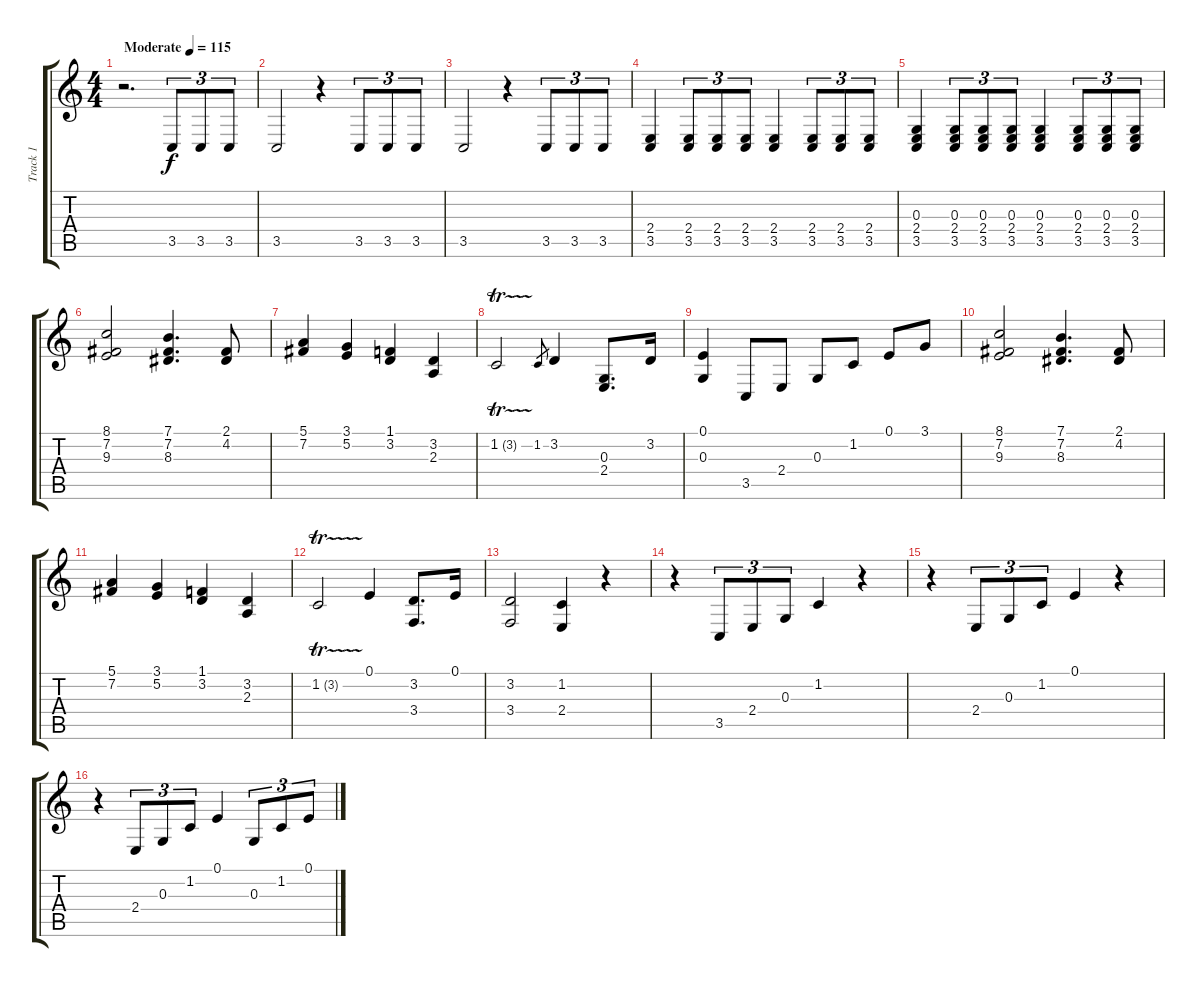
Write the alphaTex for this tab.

\track ("Track 1" "Track 1") {instrument churchorgan}
\staff {score tabs}
\tuning (E4 B3 G3 D3 A2 E2) {hide}
\ts (4 4)
\tempo (115 "Moderate")
\clef g2
\ks c
r.2{d dy f instrument churchorgan} 3.5.8{tu (3 2)} 3.5.8{tu (3 2)} 3.5.8{tu (3 2)} |
3.5.2 r.4 3.5.8{tu (3 2)} 3.5.8{tu (3 2)} 3.5.8{tu (3 2)} |
3.5.2 r.4 3.5.8{tu (3 2)} 3.5.8{tu (3 2)} 3.5.8{tu (3 2)} |
(2.4 3.5).4 (2.4 3.5).8{tu (3 2)} (2.4 3.5).8{tu (3 2)} (2.4 3.5).8{tu (3 2)} (2.4 3.5).4 (2.4 3.5).8{tu (3 2)} (2.4 3.5).8{tu (3 2)} (2.4 3.5).8{tu (3 2)} |
(0.3 2.4 3.5).4 (0.3 2.4 3.5).8{tu (3 2)} (0.3 2.4 3.5).8{tu (3 2)} (0.3 2.4 3.5).8{tu (3 2)} (0.3 2.4 3.5).4 (0.3 2.4 3.5).8{tu (3 2)} (0.3 2.4 3.5).8{tu (3 2)} (0.3 2.4 3.5).8{tu (3 2)} |
(8.1 7.2 9.3).2 (7.1 7.2 8.3).4{d} (2.1 4.2).8 |
(5.1 7.2).4 (3.1 5.2).4 (1.1 3.2).4 (3.2 2.3).4 |
1.2{tr (3 32)}.2 1.2.8{gr} 3.2.4 (0.3 2.4).8{d} 3.2.16 |
(0.1 0.3).4 3.5.8 2.4.8 0.3.8 1.2.8 0.1.8 3.1.8 |
(8.1 7.2 9.3).2 (7.1 7.2 8.3).4{d} (2.1 4.2).8 |
(5.1 7.2).4 (3.1 5.2).4 (1.1 3.2).4 (3.2 2.3).4 |
1.2{tr (3 32)}.2 0.1.4 (3.2 3.4).8{d} 0.1.16 |
(3.2 3.4).2 (1.2 2.4).4 r.4 |
r.4 3.5.8{tu (3 2)} 2.4.8{tu (3 2)} 0.3.8{tu (3 2)} 1.2.4 r.4 |
r.4 2.4.8{tu (3 2)} 0.3.8{tu (3 2)} 1.2.8{tu (3 2)} 0.1.4 r.4 |
r.4 2.4.8{tu (3 2)} 0.3.8{tu (3 2)} 1.2.8{tu (3 2)} 0.1.4 0.3.8{tu (3 2)} 1.2.8{tu (3 2)} 0.1.8{tu (3 2)}
